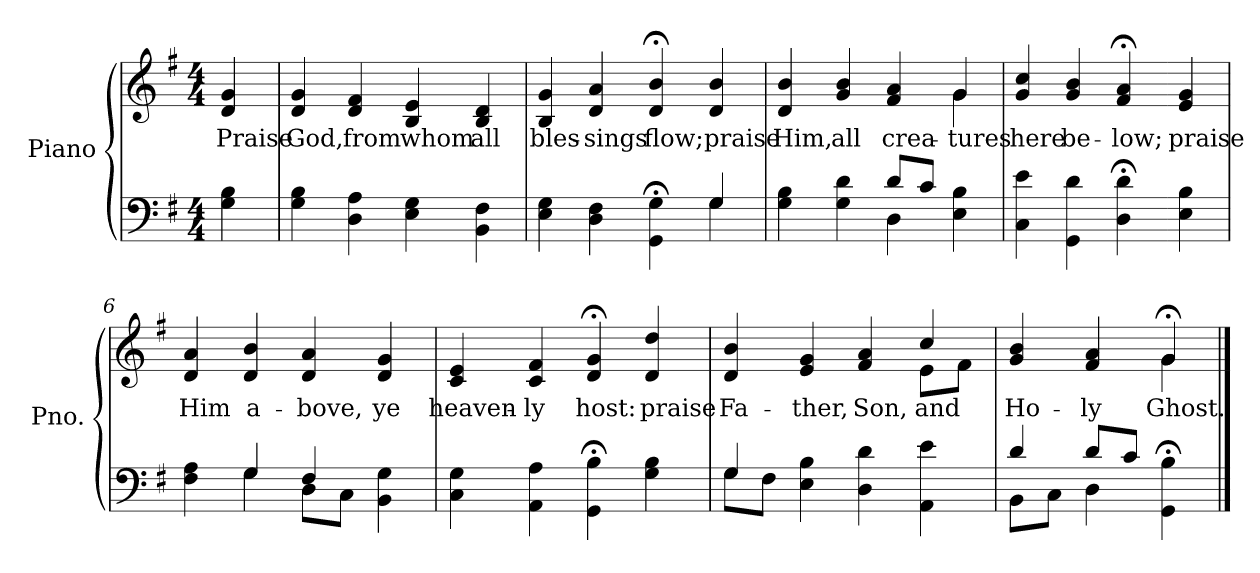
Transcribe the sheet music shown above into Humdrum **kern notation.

**kern	**kern	**text
*part2	*part1	*part1
*staff2	*staff1	*staff1
*I"Piano	*I"Piano	*
*I'Pno.	*I'Pno.	*
!!LO:PB:g=z
*clefF4	*clefG2	*
*k[f#]	*k[f#]	*
*G:	*G:	*
*M4/4	*M4/4	*
=	=	=
!	!	!LO:LY:b:color=#000000
4Gi\ 4Bi	4di/ 4gi	Praise
=1	=1	=1
!	!	!LO:LY:b:color=#000000
4Gi\ 4Bi	4di/ 4gi	God,
!	!	!LO:LY:b:color=#000000
4Di\ 4Ai	4di/ 4f#i	from
!	!	!LO:LY:b:color=#000000
4Ei\ 4Gi	4Bi/ 4ei	whom
!	!	!LO:LY:b:color=#000000
4BBi\ 4F#i	4Bi/ 4di	all
=2	=2	=2
*^	*	*
!	!	!	!LO:LY:b:color=#000000
4Ei\ 4Gi	2ryy	4Bi/ 4gi	bles-
!	!	!	!LO:LY:b:color=#000000
4Di\ 4F#i	.	4di/ 4ai	-sings
!	!	!	!LO:LY:b:color=#000000
4GGi\; 4Gi;	4ryy	4di/; 4bi;	flow;
!	!	!	!LO:LY:b:color=#000000
4Gi/	4Gi\	4di/ 4bi	praise
=3	=3	=3	=3
!	!	!	!LO:LY:b:color=#000000
*	*	*^	*
4Gi\ 4Bi	2ryy	4di/ 4bi	2ryy	Him,
!	!	!	!	!LO:LY:b:color=#000000
4Gi\ 4di	.	4gi/ 4bi	.	all
!	!	!	!	!LO:LY:b:color=#000000
8di/L	4Di\	4f#i/ 4ai	4ryy	crea-
8ci/J	.	.	.	.
!	!	!	!	!LO:LY:b:color=#000000
4Ei\ 4Bi	4ryy	4gi/	4gi\	-tures
=4	=4	=4	=4	=4
!	!	!	!	!LO:LY:b:color=#000000
*v	*v	*	*	*
*	*v	*v	*
4Ci\ 4ei	4gi/ 4cci	here
!	!	!LO:LY:b:color=#000000
4GGi\ 4di	4gi/ 4bi	be-
!	!	!LO:LY:b:color=#000000
4Di\; 4di;	4f#i/; 4ai;	-low;
!!LO:LB:g=z
=5-	=5-	=5-
!	!	!LO:LY:b:color=#000000
4Ei\ 4Bi	4ei/ 4gi	praise
=6	=6	=6
*^	*	*
!	!	!	!LO:LY:b:color=#000000
4F#i\ 4Ai	4ryy	4di/ 4ai	Him
!	!	!	!LO:LY:b:color=#000000
4Gi/	4Gi\	4di/ 4bi	a-
!	!	!	!LO:LY:b:color=#000000
4F#i/	8Di\L	4di/ 4ai	-bove,
.	8Ci\J	.	.
!	!	!	!LO:LY:b:color=#000000
4BBi\ 4Gi	4ryy	4di/ 4gi	ye
=7	=7	=7	=7
!	!	!	!LO:LY:b:color=#000000
*v	*v	*	*
4Ci\ 4Gi	4ci/ 4ei	heaven-
!	!	!LO:LY:b:color=#000000
4AAi\ 4Ai	4ci/ 4f#i	-ly
!	!	!LO:LY:b:color=#000000
4GGi\; 4Bi;	4di/; 4gi;	host:
!	!	!LO:LY:b:color=#000000
4Gi\ 4Bi	4di/ 4ddi	praise
=8	=8	=8
*^	*	*
!	!	!	!LO:LY:b:color=#000000
*	*	*^	*
4Gi/	8Gi\L	4di/ 4bi	2ryy	Fa-
.	8F#i\J	.	.	.
!	!	!	!	!LO:LY:b:color=#000000
4Ei\ 4Bi	4ryy	4ei/ 4gi	.	-ther,
!	!	!	!	!LO:LY:b:color=#000000
4Di\ 4di	2ryy	4f#i/ 4ai	4ryy	Son,
!	!	!	!	!LO:LY:b:color=#000000
4AAi\ 4ei	.	4cci/	8ei\L	and
.	.	.	8f#i\J	.
=9	=9	=9	=9	=9
!	!	!	!	!LO:LY:b:color=#000000
4di/	8BBi\L	4gi/ 4bi	2ryy	Ho-
.	8Ci\J	.	.	.
!	!	!	!	!LO:LY:b:color=#000000
8di/L	4Di\	4f#i/ 4ai	.	-ly
8ci/J	.	.	.	.
!	!	!	!	!LO:LY:b:color=#000000
4GGi\; 4Bi;	4ryy	4g;i/	4gi\	Ghost.
*v	*v	*	*	*
*	*v	*v	*
==	==	==
*-	*-	*-
